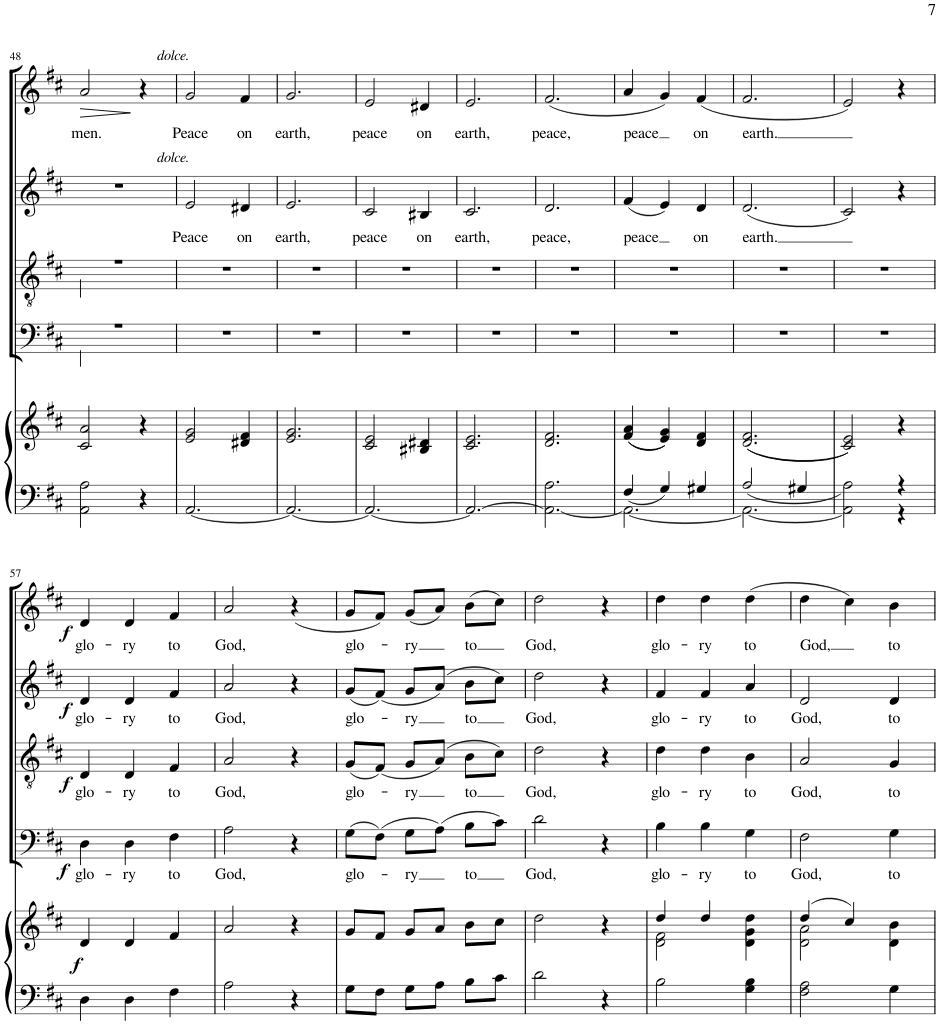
**kern	**kern	**dynam	**kern	**text	**dynam	**kern	**text	**dynam	**kern	**text	**dynam	**kern	**text	**dynam
*part5	*part5	*part5	*part4	*part4	*part4	*part3	*part3	*part3	*part2	*part2	*part2	*part1	*part1	*part1
*staff6	*staff5	*staff5/6	*staff4	*staff4	*staff4	*staff3	*staff3	*staff3	*staff2	*staff2	*staff2	*staff1	*staff1	*staff1
*I"Organ	*	*	*I"Bass	*	*	*I"Tenor	*	*	*I"Alto	*	*	*I"Soprano	*	*
!!LO:PB:g=z
*clefF4	*clefG2	*	*clefF4	*	*	*clefGv2	*	*	*clefG2	*	*	*clefG2	*	*
*k[f#c#]	*k[f#c#]	*	*k[f#c#]	*	*	*k[f#c#]	*	*	*k[f#c#]	*	*	*k[f#c#]	*	*
*M3/4	*M3/4	*	*M3/4	*	*	*M3/4	*	*	*M3/4	*	*	*M3/4	*	*
=48	=48	=48	=48	=48	=48	=48	=48	=48	=48	=48	=48	=48	=48	=48
*	*	*	*^	*	*	*^	*	*	*	*	*	*	*	*
!	!	!	!	!	!	!	!	!	!	!	!	!	!	!	!LO:LY:b	!LO:HP:b
2AA\ 2A\	2c#/ 2a/	.	2.r	4AA\	.	.	2.r	4A\	.	.	2.r	.	.	2a/	men.	>
.	.	.	.	2ryy	.	.	.	2ryy	.	.	.	.	.	.	.	.
4r	4r	.	.	.	.	.	.	.	.	.	.	.	.	4r	.	.
*	*	*	*v	*v	*	*	*	*	*	*	*	*	*	*	*	*
*	*	*	*	*	*	*v	*v	*	*	*	*	*	*	*	*
.	.	.	.	.	.	.	.	.	.	.	.	.	.	]
=49	=49	=49	=49	=49	=49	=49	=49	=49	=49	=49	=49	=49	=49	=49
!	!	!	!	!	!	!	!	!	!	!	!	!LO:TX:a:i:t=dolce.	!	!
!	!	!	!	!	!	!	!	!	!LO:TX:a:i:t=dolce.	!	!	!	!	!
!	!	!	!	!	!	!	!	!	!	!LO:LY:b	!	!	!LO:LY:b	!
[2.AA/	2e/ 2g/	.	2.r	.	.	2.r	.	.	2e/	Peace	.	2g/	Peace	.
!	!	!	!	!	!	!	!	!	!	!LO:LY:b	!	!	!LO:LY:b	!
.	4d#X/ 4f#/	.	.	.	.	.	.	.	4d#X/	on	.	4f#/	on	.
=50	=50	=50	=50	=50	=50	=50	=50	=50	=50	=50	=50	=50	=50	=50
!	!	!	!	!	!	!	!	!	!	!LO:LY:b	!	!	!LO:LY:b	!
2.AA/_	2.e/ 2.g/	.	2.r	.	.	2.r	.	.	2.e/	earth,	.	2.g/	earth,	.
=51	=51	=51	=51	=51	=51	=51	=51	=51	=51	=51	=51	=51	=51	=51
!	!	!	!	!	!	!	!	!	!	!LO:LY:b	!	!	!LO:LY:b	!
2.AA/_	2c#/ 2e/	.	2.r	.	.	2.r	.	.	2c#/	peace	.	2e/	peace	.
!	!	!	!	!	!	!	!	!	!	!LO:LY:b	!	!	!LO:LY:b	!
.	4B#X/ 4d#X/	.	.	.	.	.	.	.	4B#X/	on	.	4d#X/	on	.
=52	=52	=52	=52	=52	=52	=52	=52	=52	=52	=52	=52	=52	=52	=52
!	!	!	!	!	!	!	!	!	!	!LO:LY:b	!	!	!LO:LY:b	!
2.AA/_	2.c#/ 2.e/	.	2.r	.	.	2.r	.	.	2.c#/	earth,	.	2.e/	earth,	.
=53	=53	=53	=53	=53	=53	=53	=53	=53	=53	=53	=53	=53	=53	=53
!	!	!	!	!	!	!	!	!	!	!LO:LY:b	!	!	!LO:LY:b	!
2.AA\_ 2.A\	2.d/ 2.f#/	.	2.r	.	.	2.r	.	.	2.d/	peace,	.	(2.f#/	peace,	.
=54	=54	=54	=54	=54	=54	=54	=54	=54	=54	=54	=54	=54	=54	=54
*^	*	*	*	*	*	*	*	*	*	*	*	*	*	*
!	!	!	!	!	!	!	!	!	!	!	!LO:LY:b	!	!	!LO:LY:b	!
2.AA\_	4F#/	((4f#/ 4a/	.	2.r	.	.	2.r	.	.	(4f#/	peace	.	4a/	peace	.
.	4G/	4e/ 4g/))	.	.	.	.	.	.	.	4e/)	.	.	4g/)	.	.
!	!	!	!	!	!	!	!	!	!	!	!LO:LY:b	!	!	!LO:LY:b	!
.	4G#X/	4d/ 4f#/	.	.	.	.	.	.	.	4d/	on	.	(4f#/	on	.
=55	=55	=55	=55	=55	=55	=55	=55	=55	=55	=55	=55	=55	=55	=55	=55
!	!	!	!	!	!	!	!	!	!	!	!LO:LY:b	!	!	!LO:LY:b	!
2.AA\_	2A/	((2.d/ 2.f#/	.	2.r	.	.	2.r	.	.	(2.d/	earth.	.	2.f#/	earth.	.
.	4G#X/	.	.	.	.	.	.	.	.	.	.	.	.	.	.
=56	=56	=56	=56	=56	=56	=56	=56	=56	=56	=56	=56	=56	=56	=56	=56
2AA\]	2A\	2c#/ 2e/))	.	2.r	.	.	2.r	.	.	2c#/)	.	.	2e/)	.	.
4r	4r	4r	.	.	.	.	.	.	.	4r	.	.	4r	.	.
!!LO:LB:g=z
=57	=57	=57	=57	=57	=57	=57	=57	=57	=57	=57	=57	=57	=57	=57	=57
!	!	!	!LO:DY:b	!	!LO:LY:b	!LO:DY:b	!	!LO:LY:b	!LO:DY:b	!	!LO:LY:b	!LO:DY:b	!	!LO:LY:b	!LO:DY:b
*v	*v	*	*	*	*	*	*	*	*	*	*	*	*	*	*
4D\	4d/	f	4D\	glo-	f	4D/	glo-	f	4d/	glo-	f	4d/	glo-	f
!	!	!	!	!LO:LY:b	!	!	!LO:LY:b	!	!	!LO:LY:b	!	!	!LO:LY:b	!
4D\	4d/	.	4D\	-ry	.	4D/	-ry	.	4d/	-ry	.	4d/	-ry	.
!	!	!	!	!LO:LY:b	!	!	!LO:LY:b	!	!	!LO:LY:b	!	!	!LO:LY:b	!
4F#\	4f#/	.	4F#\	to	.	4F#/	to	.	4f#/	to	.	4f#/	to	.
=58	=58	=58	=58	=58	=58	=58	=58	=58	=58	=58	=58	=58	=58	=58
!	!	!	!	!LO:LY:b	!	!	!LO:LY:b	!	!	!LO:LY:b	!	!	!LO:LY:b	!
2A\	2a/	.	2A\	God,	.	2A/	God,	.	2a/	God,	.	2a/	God,	.
4r	4r	.	4r	.	.	4r	.	.	4r	.	.	(4r	.	.
=59	=59	=59	=59	=59	=59	=59	=59	=59	=59	=59	=59	=59	=59	=59
!	!	!	!	!LO:LY:b	!	!	!LO:LY:b	!	!	!LO:LY:b	!	!	!LO:LY:b	!
8G\L	8g/L	.	(8G\L	glo-	.	(8G/L	glo-	.	(8g/L	glo-	.	8g/L	glo-	.
8F#\J	8f#/J	.	(8F#\J)	.	.	(8F#/J)	.	.	(8f#/J)	.	.	8f#/J)	.	.
!	!	!	!	!LO:LY:b	!	!	!LO:LY:b	!	!	!LO:LY:b	!	!	!LO:LY:b	!
8G\L	8g/L	.	8G\L	-ry	.	8G/L	-ry	.	8g/L	-ry	.	(8g/L	-ry	.
8A\J	8a/J	.	(8A\J)	.	.	(8A/J)	.	.	(8a/J)	.	.	8a/J)	.	.
!	!	!	!	!LO:LY:b	!	!	!LO:LY:b	!	!	!LO:LY:b	!	!	!LO:LY:b	!
8B\L	8b\L	.	8B\L	to	.	8B\L	to	.	8b\L	to	.	(8b\L	to	.
8c#\J	8cc#\J	.	8c#\J)	.	.	8c#\J)	.	.	8cc#\J)	.	.	8cc#\J)	.	.
=60	=60	=60	=60	=60	=60	=60	=60	=60	=60	=60	=60	=60	=60	=60
!	!	!	!	!LO:LY:b	!	!	!LO:LY:b	!	!	!LO:LY:b	!	!	!LO:LY:b	!
2d\	2dd\	.	2d\	God,	.	2d\	God,	.	2dd\	God,	.	2dd\	God,	.
4r	4r	.	4r	.	.	4r	.	.	4r	.	.	4r	.	.
=61	=61	=61	=61	=61	=61	=61	=61	=61	=61	=61	=61	=61	=61	=61
*	*^	*	*	*	*	*	*	*	*	*	*	*	*	*
!	!	!	!	!	!LO:LY:b	!	!	!LO:LY:b	!	!	!LO:LY:b	!	!	!LO:LY:b	!
2B\	4dd/	2d\ 2f#\	.	4B\	glo-	.	4d\	glo-	.	4f#/	glo-	.	4dd\	glo-	.
!	!	!	!	!	!LO:LY:b	!	!	!LO:LY:b	!	!	!LO:LY:b	!	!	!LO:LY:b	!
.	4dd/	.	.	4B\	-ry	.	4d\	-ry	.	4f#/	-ry	.	4dd\	-ry	.
!	!	!	!	!	!LO:LY:b	!	!	!LO:LY:b	!	!	!LO:LY:b	!	!	!LO:LY:b	!
4G\ 4B\	4dd\	4d\ 4g\	.	4G\	to	.	4B\	to	.	4a/	to	.	(4dd\	to	.
=62	=62	=62	=62	=62	=62	=62	=62	=62	=62	=62	=62	=62	=62	=62	=62
!	!	!	!	!	!LO:LY:b	!	!	!LO:LY:b	!	!	!LO:LY:b	!	!	!LO:LY:b	!
2F#\ 2A\	(4dd/	2d\ 2a\	.	2F#\	God,	.	2A/	God,	.	2d/	God,	.	4dd\	God,	.
.	4cc#/)	.	.	.	.	.	.	.	.	.	.	.	4cc#\)	.	.
!	!	!	!	!	!LO:LY:b	!	!	!LO:LY:b	!	!	!LO:LY:b	!	!	!LO:LY:b	!
4G\	4b\	4d\	.	4G\	to	.	4G/	to	.	4d/	to	.	4b\	to	.
*	*v	*v	*	*	*	*	*	*	*	*	*	*	*	*	*
=	=	=	=	=	=	=	=	=	=	=	=	=	=	=
*-	*-	*-	*-	*-	*-	*-	*-	*-	*-	*-	*-	*-	*-	*-
